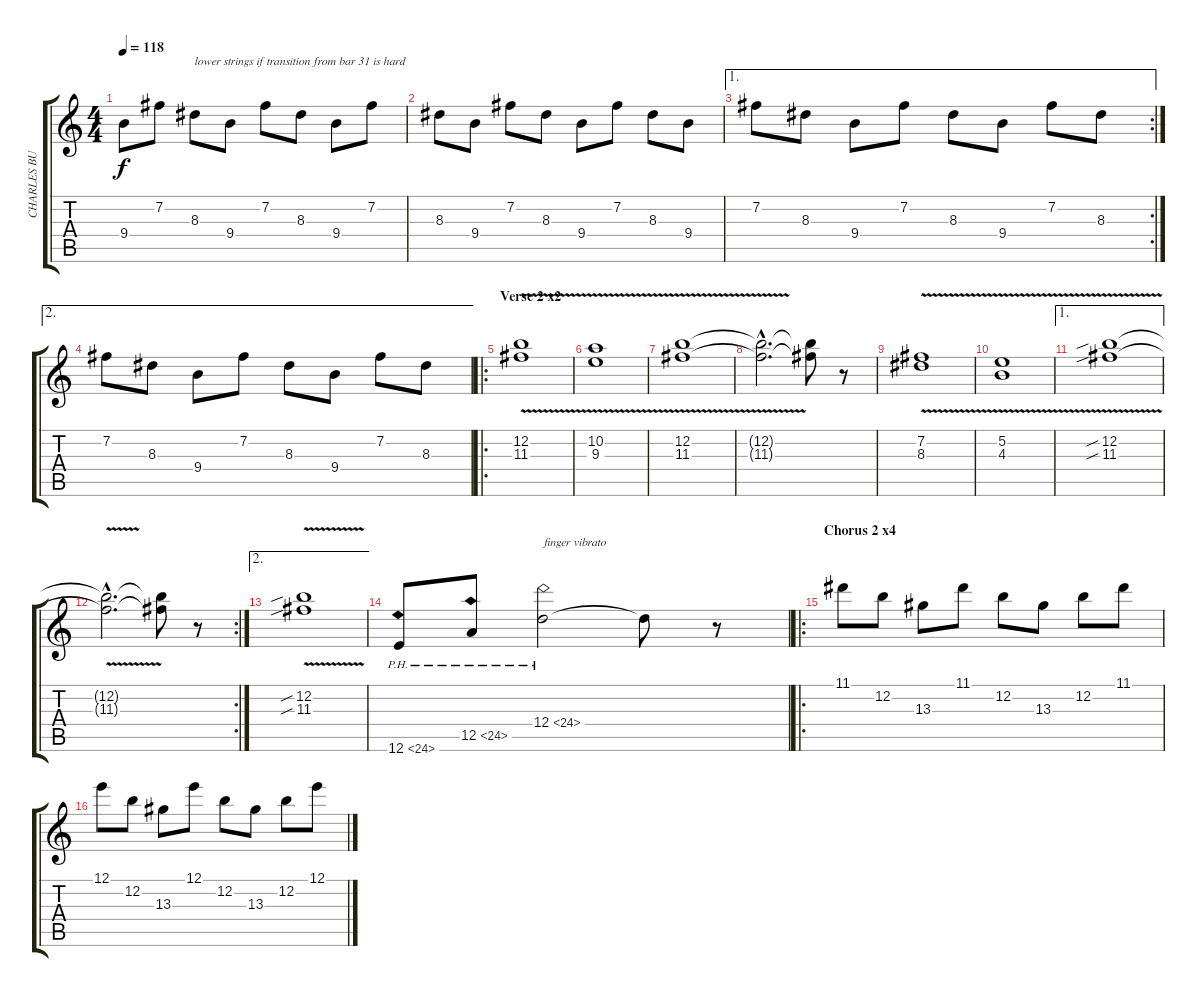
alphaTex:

\track ("CHARLES BURCHILL!!!" "CHARLES BU") {instrument distortionguitar}
\staff {score tabs}
\tuning (E4 B3 G3 D3 A2 E2) {hide}
\ts (4 4)
\tempo 118
\clef g2
\ks c
9.4.8{dy f} 7.2.8 8.3.8{txt "lower strings if transition from bar 31 is hard"} 9.4.8 7.2.8 8.3.8 9.4.8 7.2.8 |
8.3.8 9.4.8 7.2.8 8.3.8 9.4.8 7.2.8 8.3.8 9.4.8 |
\ae 1
\rc 2
7.2.8 8.3.8 9.4.8 7.2.8 8.3.8 9.4.8 7.2.8 8.3.8 |
\ae 2
7.2.8 8.3.8 9.4.8 7.2.8 8.3.8 9.4.8 7.2.8 8.3.8 |
\ro
\section ("" "Verse 2 x2")
(12.2{v} 11.3{v}).1 |
(10.2{v} 9.3{v}).1 |
(12.2{v} 11.3{v}).1 |
(12.2{hac t} 11.3{hac t}).2{d} (12.2{t} 11.3{t}).8 r.8 |
(7.2{v} 8.3{v}).1 |
(5.2{v} 4.3{v}).1 |
\ae 1
(12.2{v sib} 11.3{v sib}).1 |
\rc 2
(12.2{hac t} 11.3{hac t}).2{d} (12.2{t} 11.3{t}).8 r.8 |
\ae 2
(12.2{v sib} 11.3{v sib}).1 |
12.6{ph 12}.8 12.5{ph 12}.8 12.4{ph 12}.2{txt "finger vibrato"} 12.4{t}.8 r.8 |
\ro
\section ("" "Chorus 2 x4")
11.1.8 12.2.8 13.3.8 11.1.8 12.2.8 13.3.8 12.2.8 11.1.8 |
12.1.8 12.2.8 13.3.8 12.1.8 12.2.8 13.3.8 12.2.8 12.1.8
